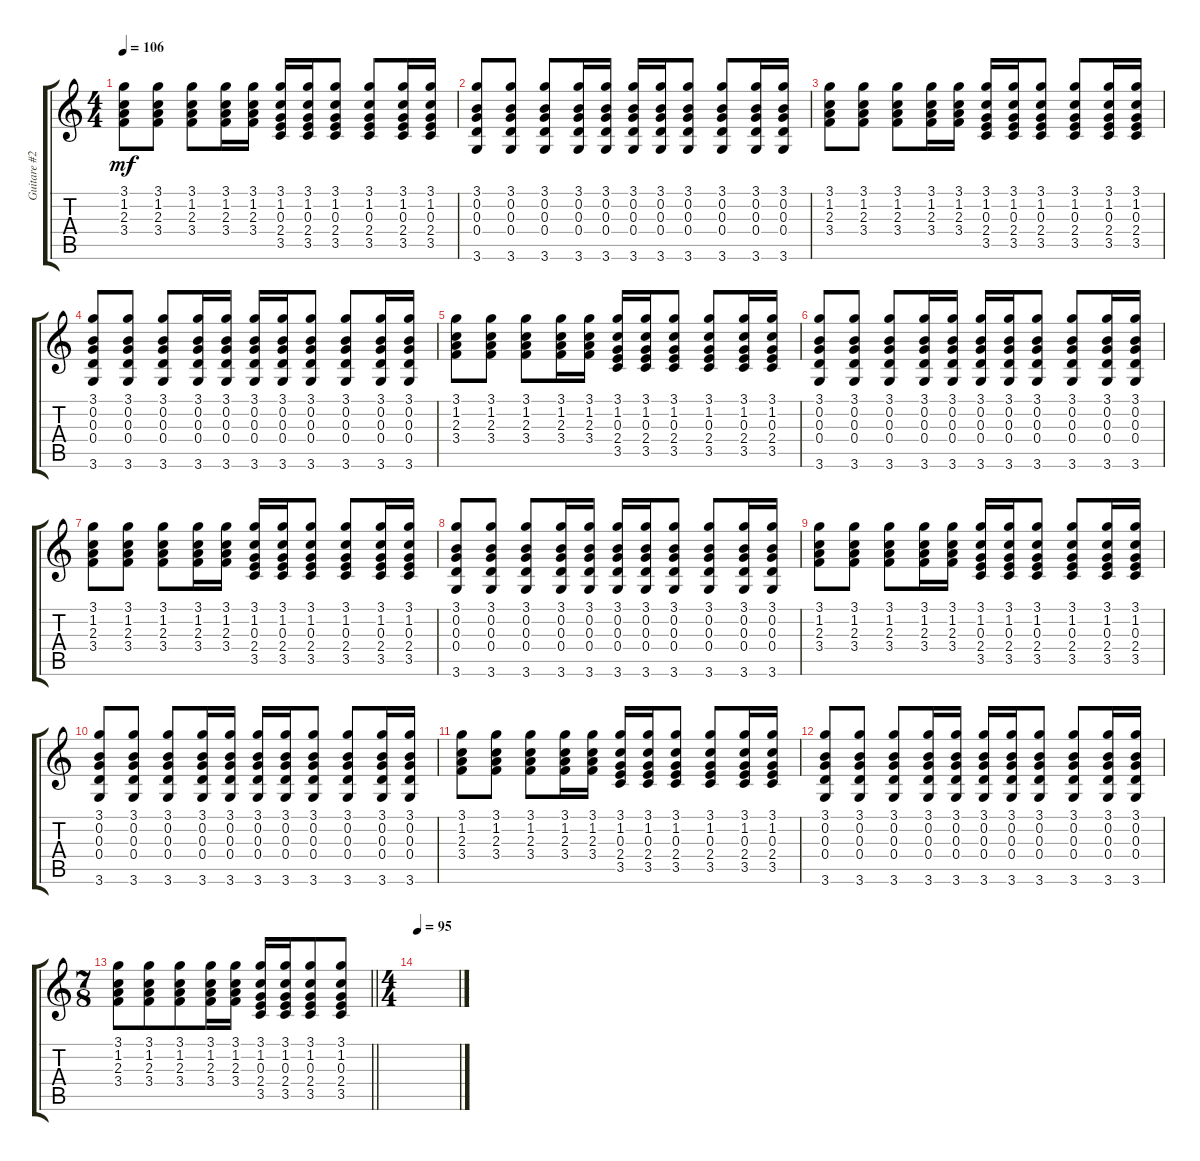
\track ("Guitare #2" "Guitare #2") {instrument electricguitarjazz}
\staff {score tabs}
\tuning (E4 B3 G3 D3 A2 E2) {hide}
\ts (4 4)
\tempo 106
\clef g2
\ks c
(3.1 1.2 2.3 3.4).8{dy mf} (3.1 1.2 2.3 3.4).8 (3.1 1.2 2.3 3.4).8 (3.1 1.2 2.3 3.4).16 (3.1 1.2 2.3 3.4).16 (3.1 1.2 0.3 2.4 3.5).16 (3.1 1.2 0.3 2.4 3.5).16 (3.1 1.2 0.3 2.4 3.5).8 (3.1 1.2 0.3 2.4 3.5).8 (3.1 1.2 0.3 2.4 3.5).16 (3.1 1.2 0.3 2.4 3.5).16 |
(3.1 0.2 0.3 0.4 3.6).8 (3.1 0.2 0.3 0.4 3.6).8 (3.1 0.2 0.3 0.4 3.6).8 (3.1 0.2 0.3 0.4 3.6).16 (3.1 0.2 0.3 0.4 3.6).16 (3.1 0.2 0.3 0.4 3.6).16 (3.1 0.2 0.3 0.4 3.6).16 (3.1 0.2 0.3 0.4 3.6).8 (3.1 0.2 0.3 0.4 3.6).8 (3.1 0.2 0.3 0.4 3.6).16 (3.1 0.2 0.3 0.4 3.6).16 |
(3.1 1.2 2.3 3.4).8 (3.1 1.2 2.3 3.4).8 (3.1 1.2 2.3 3.4).8 (3.1 1.2 2.3 3.4).16 (3.1 1.2 2.3 3.4).16 (3.1 1.2 0.3 2.4 3.5).16 (3.1 1.2 0.3 2.4 3.5).16 (3.1 1.2 0.3 2.4 3.5).8 (3.1 1.2 0.3 2.4 3.5).8 (3.1 1.2 0.3 2.4 3.5).16 (3.1 1.2 0.3 2.4 3.5).16 |
(3.1 0.2 0.3 0.4 3.6).8 (3.1 0.2 0.3 0.4 3.6).8 (3.1 0.2 0.3 0.4 3.6).8 (3.1 0.2 0.3 0.4 3.6).16 (3.1 0.2 0.3 0.4 3.6).16 (3.1 0.2 0.3 0.4 3.6).16 (3.1 0.2 0.3 0.4 3.6).16 (3.1 0.2 0.3 0.4 3.6).8 (3.1 0.2 0.3 0.4 3.6).8 (3.1 0.2 0.3 0.4 3.6).16 (3.1 0.2 0.3 0.4 3.6).16 |
(3.1 1.2 2.3 3.4).8 (3.1 1.2 2.3 3.4).8 (3.1 1.2 2.3 3.4).8 (3.1 1.2 2.3 3.4).16 (3.1 1.2 2.3 3.4).16 (3.1 1.2 0.3 2.4 3.5).16 (3.1 1.2 0.3 2.4 3.5).16 (3.1 1.2 0.3 2.4 3.5).8 (3.1 1.2 0.3 2.4 3.5).8 (3.1 1.2 0.3 2.4 3.5).16 (3.1 1.2 0.3 2.4 3.5).16 |
(3.1 0.2 0.3 0.4 3.6).8 (3.1 0.2 0.3 0.4 3.6).8 (3.1 0.2 0.3 0.4 3.6).8 (3.1 0.2 0.3 0.4 3.6).16 (3.1 0.2 0.3 0.4 3.6).16 (3.1 0.2 0.3 0.4 3.6).16 (3.1 0.2 0.3 0.4 3.6).16 (3.1 0.2 0.3 0.4 3.6).8 (3.1 0.2 0.3 0.4 3.6).8 (3.1 0.2 0.3 0.4 3.6).16 (3.1 0.2 0.3 0.4 3.6).16 |
(3.1 1.2 2.3 3.4).8 (3.1 1.2 2.3 3.4).8 (3.1 1.2 2.3 3.4).8 (3.1 1.2 2.3 3.4).16 (3.1 1.2 2.3 3.4).16 (3.1 1.2 0.3 2.4 3.5).16 (3.1 1.2 0.3 2.4 3.5).16 (3.1 1.2 0.3 2.4 3.5).8 (3.1 1.2 0.3 2.4 3.5).8 (3.1 1.2 0.3 2.4 3.5).16 (3.1 1.2 0.3 2.4 3.5).16 |
(3.1 0.2 0.3 0.4 3.6).8 (3.1 0.2 0.3 0.4 3.6).8 (3.1 0.2 0.3 0.4 3.6).8 (3.1 0.2 0.3 0.4 3.6).16 (3.1 0.2 0.3 0.4 3.6).16 (3.1 0.2 0.3 0.4 3.6).16 (3.1 0.2 0.3 0.4 3.6).16 (3.1 0.2 0.3 0.4 3.6).8 (3.1 0.2 0.3 0.4 3.6).8 (3.1 0.2 0.3 0.4 3.6).16 (3.1 0.2 0.3 0.4 3.6).16 |
(3.1 1.2 2.3 3.4).8 (3.1 1.2 2.3 3.4).8 (3.1 1.2 2.3 3.4).8 (3.1 1.2 2.3 3.4).16 (3.1 1.2 2.3 3.4).16 (3.1 1.2 0.3 2.4 3.5).16 (3.1 1.2 0.3 2.4 3.5).16 (3.1 1.2 0.3 2.4 3.5).8 (3.1 1.2 0.3 2.4 3.5).8 (3.1 1.2 0.3 2.4 3.5).16 (3.1 1.2 0.3 2.4 3.5).16 |
(3.1 0.2 0.3 0.4 3.6).8 (3.1 0.2 0.3 0.4 3.6).8 (3.1 0.2 0.3 0.4 3.6).8 (3.1 0.2 0.3 0.4 3.6).16 (3.1 0.2 0.3 0.4 3.6).16 (3.1 0.2 0.3 0.4 3.6).16 (3.1 0.2 0.3 0.4 3.6).16 (3.1 0.2 0.3 0.4 3.6).8 (3.1 0.2 0.3 0.4 3.6).8 (3.1 0.2 0.3 0.4 3.6).16 (3.1 0.2 0.3 0.4 3.6).16 |
(3.1 1.2 2.3 3.4).8 (3.1 1.2 2.3 3.4).8 (3.1 1.2 2.3 3.4).8 (3.1 1.2 2.3 3.4).16 (3.1 1.2 2.3 3.4).16 (3.1 1.2 0.3 2.4 3.5).16 (3.1 1.2 0.3 2.4 3.5).16 (3.1 1.2 0.3 2.4 3.5).8 (3.1 1.2 0.3 2.4 3.5).8 (3.1 1.2 0.3 2.4 3.5).16 (3.1 1.2 0.3 2.4 3.5).16 |
(3.1 0.2 0.3 0.4 3.6).8 (3.1 0.2 0.3 0.4 3.6).8 (3.1 0.2 0.3 0.4 3.6).8 (3.1 0.2 0.3 0.4 3.6).16 (3.1 0.2 0.3 0.4 3.6).16 (3.1 0.2 0.3 0.4 3.6).16 (3.1 0.2 0.3 0.4 3.6).16 (3.1 0.2 0.3 0.4 3.6).8 (3.1 0.2 0.3 0.4 3.6).8 (3.1 0.2 0.3 0.4 3.6).16 (3.1 0.2 0.3 0.4 3.6).16 |
\ts (7 8)
\barLineRight lightlight
(3.1 1.2 2.3 3.4).8 (3.1 1.2 2.3 3.4).8 (3.1 1.2 2.3 3.4).8 (3.1 1.2 2.3 3.4).16 (3.1 1.2 2.3 3.4).16 (3.1 1.2 0.3 2.4 3.5).16 (3.1 1.2 0.3 2.4 3.5).16 (3.1 1.2 0.3 2.4 3.5).8 (3.1 1.2 0.3 2.4 3.5).8 |
\ts (4 4)
\tempo 95
